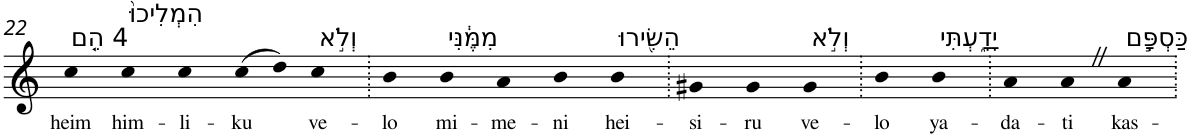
**kern	**text
*part1	*part1
*staff1	*staff1
*I"Piano	*
*I'Pno	*
!!LO:PB:g=z
*clefG2	*
*k[]	*
=22	=22
!LO:TX:a:t=4 הֵ֤ם	!
!	!LO:LY:b
4cc	heim
!LO:TX:a:t=הִמְלִיכוּ֙	!
!	!LO:LY:b
4cc	him-
!	!LO:LY:b
4cc	-li-
!	!LO:LY:b
(>8cc	-ku
8dd)	.
!LO:TX:a:t=וְלֹ֣א	!
!	!LO:LY:b
4cc	ve-
=23.	=23.
!	!LO:LY:b
4b	-lo
!LO:TX:a:t=מִמֶּ֔נִּי	!
!	!LO:LY:b
4b	mi-
!	!LO:LY:b
4a	-me-
!	!LO:LY:b
4b	-ni
!LO:TX:a:t=הֵשִׂ֖ירוּ	!
!	!LO:LY:b
4b	hei-
=24.	=24.
!	!LO:LY:b
4g#X	-si-
!	!LO:LY:b
4g#	-ru
!LO:TX:a:t=וְלֹ֣א	!
!	!LO:LY:b
4g#	ve-
=25.	=25.
!	!LO:LY:b
4b	-lo
!LO:TX:a:t=יָדָ֑עְתִּי	!
!	!LO:LY:b
4b	ya-
=26.	=26.
!	!LO:LY:b
4a	-da-
!	!LO:LY:b
4aZ	-ti
!LO:TX:a:t=כַּסְפָּ֣ם	!
!	!LO:LY:b
4a	kas-
=.	=.
*-	*-
